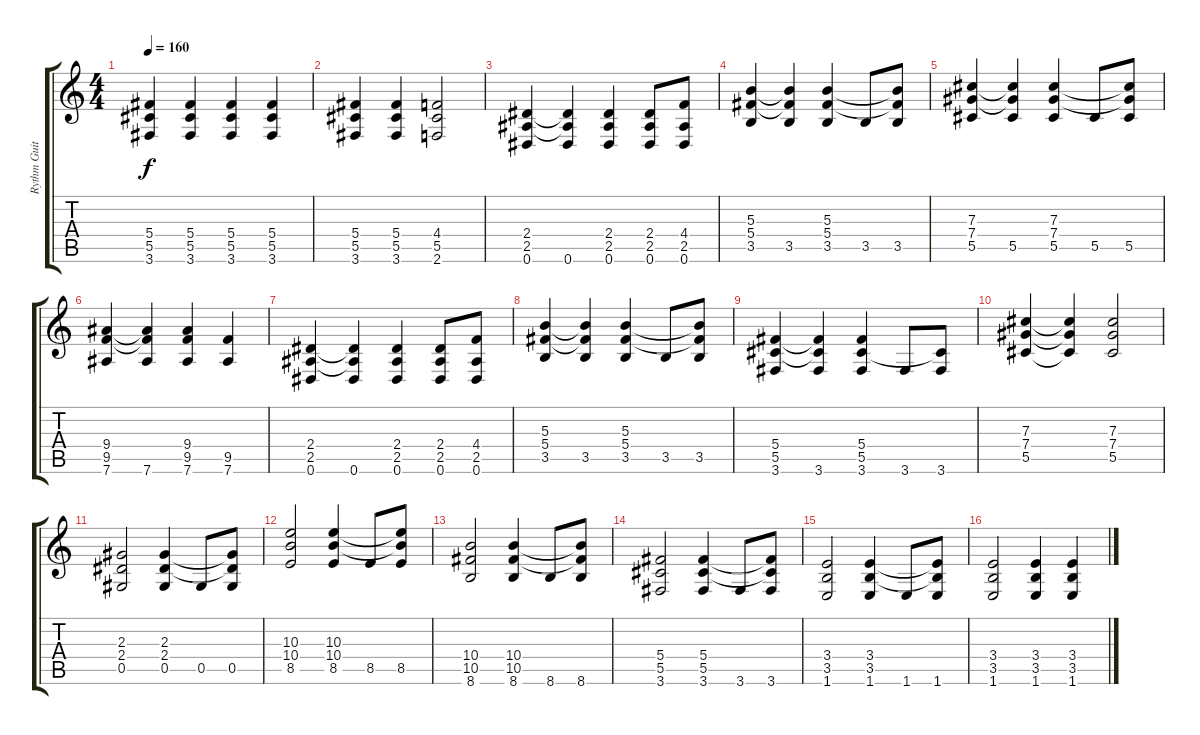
\track ("Rythm Guitar" "Rythm Guit") {instrument distortionguitar}
\staff {score tabs}
\tuning (Eb4 Bb3 Gb3 Db3 Ab2 Eb2) {hide}
\ts (4 4)
\tempo 160
\clef g2
\ks c
(5.4 5.5 3.6).4{dy f} (5.4 5.5 3.6).4 (5.4 5.5 3.6).4 (5.4 5.5 3.6).4 |
(5.4 5.5 3.6).4 (5.4 5.5 3.6).4 (4.4 5.5 2.6).2 |
(2.4 2.5 0.6).4 (2.4{t} 2.5{t} 0.6).4 (2.4 2.5 0.6).4 (2.4 2.5 0.6).8 (4.4 2.5 0.6).8 |
(5.3 5.4 3.5).4 (5.3{t} 5.4{t} 3.5).4 (5.3 5.4 3.5).4 3.5.8 (5.3{t} 5.4{t} 3.5).8 |
(7.3 7.4 5.5).4 (7.3{t} 7.4{t} 5.5).4 (7.3 7.4 5.5).4 5.5.8 (7.3{t} 7.4{t} 5.5).8 |
(9.4 9.5 7.6).4 (9.4{t} 9.5{t} 7.6).4 (9.4 9.5 7.6).4 (9.5 7.6).4 |
(2.4 2.5 0.6).4 (2.4{t} 2.5{t} 0.6).4 (2.4 2.5 0.6).4 (2.4 2.5 0.6).8 (4.4 2.5 0.6).8 |
(5.3 5.4 3.5).4 (5.3{t} 5.4{t} 3.5).4 (5.3 5.4 3.5).4 3.5.8 (5.3{t} 5.4{t} 3.5).8 |
(5.4 5.5 3.6).4 (5.4{t} 5.5{t} 3.6).4 (5.4 5.5 3.6).4 3.6.8 (5.5{t} 3.6).8 |
(7.3 7.4 5.5).4 (7.3{t} 7.4{t} 5.5{t}).4 (7.3 7.4 5.5).2 |
(2.3 2.4 0.5).2 (2.3 2.4 0.5).4 0.5.8 (2.3{t} 2.4{t} 0.5).8 |
(10.3 10.4 8.5).2 (10.3 10.4 8.5).4 8.5.8 (10.3{t} 10.4{t} 8.5).8 |
(10.4 10.5 8.6).2 (10.4 10.5 8.6).4 8.6.8 (10.4{t} 10.5{t} 8.6).8 |
(5.4 5.5 3.6).2 (5.4 5.5 3.6).4 3.6.8 (5.4{t} 5.5{t} 3.6).8 |
(3.4 3.5 1.6).2 (3.4 3.5 1.6).4 1.6.8 (3.4{t} 3.5{t} 1.6).8 |
(3.4 3.5 1.6).2 (3.4 3.5 1.6).4 (3.4 3.5 1.6).4
